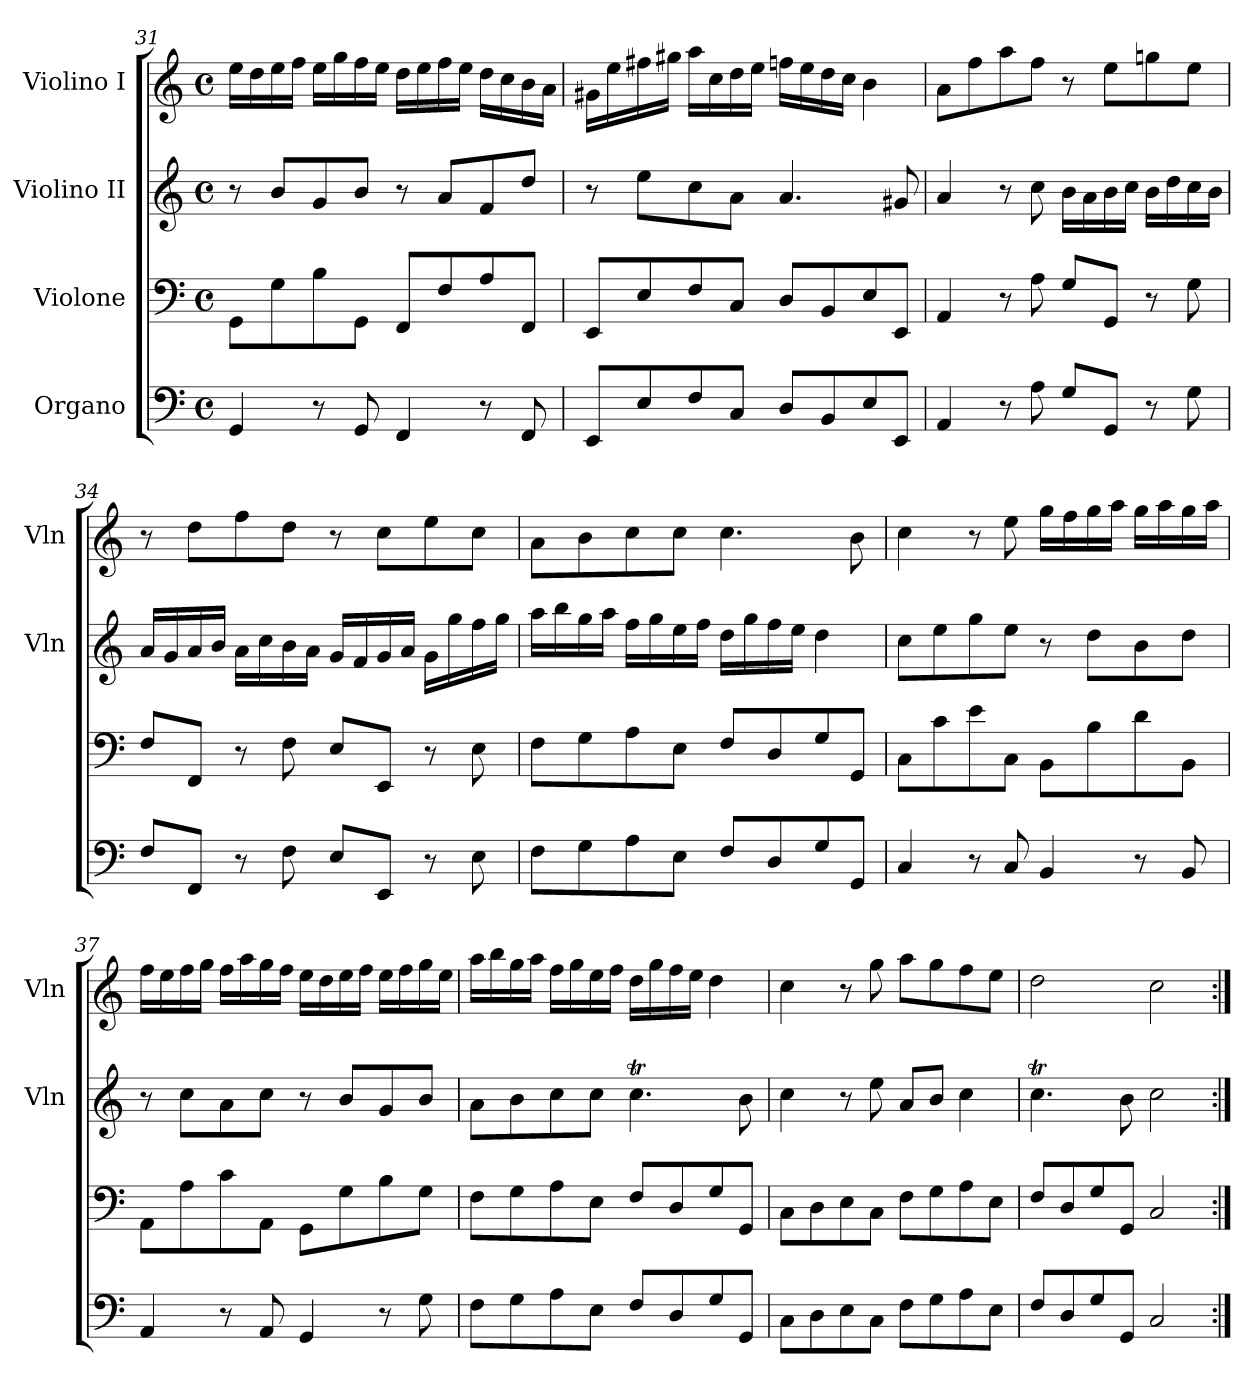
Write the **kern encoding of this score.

**kern	**kern	**kern	**kern
*part4	*part3	*part2	*part1
*staff4	*staff3	*staff2	*staff1
*I"Organo	*I"Violone	*I"Violino II	*I"Violino I
*	*	*I'Vln	*I'Vln
*clefF4	*clefF4	*clefG2	*clefG2
*k[]	*k[]	*k[]	*k[]
*M4/4	*M4/4	*M4/4	*M4/4
*met(c)	*met(c)	*met(c)	*met(c)
=31	=31	=31	=31
4GG	8GGL	8r	16eeLL
.	.	.	16dd
.	8G	8bL	16ee
.	.	.	16ffJJ
8r	8B	8g	16eeLL
.	.	.	16gg
8GG	8GGJ	8bJ	16ff
.	.	.	16eeJJ
4FF	8FFL	8r	16ddLL
.	.	.	16ee
.	8F	8aL	16ff
.	.	.	16eeJJ
8r	8A	8f	16ddLL
.	.	.	16cc
8FF	8FFJ	8ddJ	16b
.	.	.	16aJJ
=32	=32	=32	=32
8EEL	8EEL	8r	16g#XLL
.	.	.	16ee
8E	8E	8eeL	16ff#X
.	.	.	16gg#XJJ
8F	8F	8cc	16aaLL
.	.	.	16cc
8CJ	8CJ	8aJ	16dd
.	.	.	16eeJJ
8DL	8DL	4.a	16ffnLL
.	.	.	16ee
8BB	8BB	.	16dd
.	.	.	16ccJJ
8E	8E	.	4b
8EEJ	8EEJ	8g#X	.
=33	=33	=33	=33
4AA	4AA	4a	8aL
.	.	.	8ff
8r	8r	8r	8aa
8A	8A	8cc	8ffJ
8GL	8GL	16bLL	8r
.	.	16a	.
8GGJ	8GGJ	16b	8eeL
.	.	16ccJJ	.
8r	8r	16bLL	8ggn
.	.	16dd	.
8G	8G	16cc	8eeJ
.	.	16bJJ	.
=34	=34	=34	=34
8FL	8FL	16aLL	8r
.	.	16g	.
8FFJ	8FFJ	16a	8ddL
.	.	16bJJ	.
8r	8r	16aLL	8ff
.	.	16cc	.
8F	8F	16b	8ddJ
.	.	16aJJ	.
8EL	8EL	16gLL	8r
.	.	16f	.
8EEJ	8EEJ	16g	8ccL
.	.	16aJJ	.
8r	8r	16gLL	8ee
.	.	16gg	.
8E	8E	16ff	8ccJ
.	.	16ggJJ	.
=35	=35	=35	=35
8FL	8FL	16aaLL	8aL
.	.	16bb	.
8G	8G	16gg	8b
.	.	16aaJJ	.
8A	8A	16ffLL	8cc
.	.	16gg	.
8EJ	8EJ	16ee	8ccJ
.	.	16ffJJ	.
8FL	8FL	16ddLL	4.cc
.	.	16gg	.
8D	8D	16ff	.
.	.	16eeJJ	.
8G	8G	4dd	.
8GGJ	8GGJ	.	8b
=36	=36	=36	=36
4C	8CL	8ccL	4cc
.	8c	8ee	.
8r	8e	8gg	8r
8C	8CJ	8eeJ	8ee
4BB	8BBL	8r	16ggLL
.	.	.	16ff
.	8B	8ddL	16gg
.	.	.	16aaJJ
8r	8d	8b	16ggLL
.	.	.	16aa
8BB	8BBJ	8ddJ	16gg
.	.	.	16aaJJ
=37	=37	=37	=37
4AA	8AAL	8r	16ffLL
.	.	.	16ee
.	8A	8ccL	16ff
.	.	.	16ggJJ
8r	8c	8a	16ffLL
.	.	.	16aa
8AA	8AAJ	8ccJ	16gg
.	.	.	16ffJJ
4GG	8GGL	8r	16eeLL
.	.	.	16dd
.	8G	8bL	16ee
.	.	.	16ffJJ
8r	8B	8g	16eeLL
.	.	.	16ff
8G	8GJ	8bJ	16gg
.	.	.	16eeJJ
=38	=38	=38	=38
8FL	8FL	8aL	16aaLL
.	.	.	16bb
8G	8G	8b	16gg
.	.	.	16aaJJ
8A	8A	8cc	16ffLL
.	.	.	16gg
8EJ	8EJ	8ccJ	16ee
.	.	.	16ffJJ
8FL	8FL	4.ccT	16ddLL
.	.	.	16gg
8D	8D	.	16ff
.	.	.	16eeJJ
8G	8G	.	4dd
8GGJ	8GGJ	8b	.
=39	=39	=39	=39
8CL	8CL	4cc	4cc
8D	8D	.	.
8E	8E	8r	8r
8CJ	8CJ	8ee	8gg
8FL	8FL	8aL	8aaL
8G	8G	8bJ	8gg
8A	8A	4cc	8ff
8EJ	8EJ	.	8eeJ
=40	=40	=40	=40
8FL	8FL	4.ccT	2dd
8D	8D	.	.
8G	8G	.	.
8GGJ	8GGJ	8b	.
2C	2C	2cc	2cc
=:|!	=:|!	=:|!	=:|!
*-	*-	*-	*-
